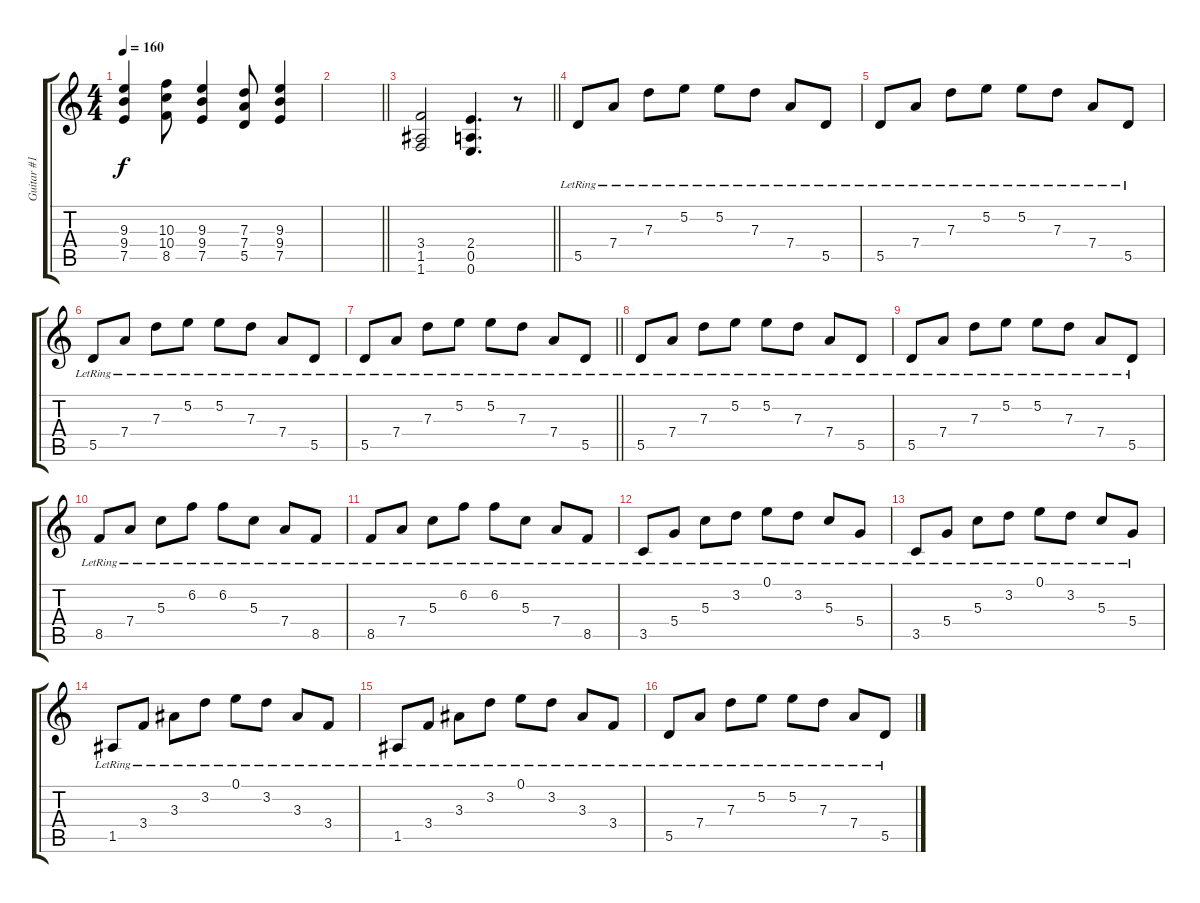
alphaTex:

\track ("Guitar #1" "Guitar #1") {instrument distortionguitar}
\staff {score tabs}
\tuning (E4 B3 G3 D3 A2 E2) {hide}
\ts (4 4)
\tempo 160
\clef g2
\ks c
(9.3 9.4 7.5).4{dy f} (10.3 10.4 8.5).8 (9.3 9.4 7.5).4 (7.3 7.4 5.5).8 (9.3 9.4 7.5).4 |
\barLineRight lightlight
|
\section ("" "")
\barLineRight lightlight
(3.4 1.5 1.6).2 (2.4 0.5 0.6).4{d} r.8 |
\section ("" "")
5.5{lr}.8{instrument electricguitarclean} 7.4{lr}.8 7.3{lr}.8 5.2{lr}.8 5.2{lr}.8 7.3{lr}.8 7.4{lr}.8 5.5{lr}.8 |
5.5{lr}.8 7.4{lr}.8 7.3{lr}.8 5.2{lr}.8 5.2{lr}.8 7.3{lr}.8 7.4{lr}.8 5.5{lr}.8 |
5.5{lr}.8 7.4{lr}.8 7.3{lr}.8 5.2{lr}.8 5.2{lr}.8 7.3{lr}.8 7.4{lr}.8 5.5{lr}.8 |
\barLineRight lightlight
5.5{lr}.8 7.4{lr}.8 7.3{lr}.8 5.2{lr}.8 5.2{lr}.8 7.3{lr}.8 7.4{lr}.8 5.5{lr}.8 |
\section ("" "")
5.5{lr}.8 7.4{lr}.8 7.3{lr}.8 5.2{lr}.8 5.2{lr}.8 7.3{lr}.8 7.4{lr}.8 5.5{lr}.8 |
5.5{lr}.8 7.4{lr}.8 7.3{lr}.8 5.2{lr}.8 5.2{lr}.8 7.3{lr}.8 7.4{lr}.8 5.5{lr}.8 |
8.5{lr}.8 7.4{lr}.8 5.3{lr}.8 6.2{lr}.8 6.2{lr}.8 5.3{lr}.8 7.4{lr}.8 8.5{lr}.8 |
8.5{lr}.8 7.4{lr}.8 5.3{lr}.8 6.2{lr}.8 6.2{lr}.8 5.3{lr}.8 7.4{lr}.8 8.5{lr}.8 |
3.5{lr}.8 5.4{lr}.8 5.3{lr}.8 3.2{lr}.8 0.1{lr}.8 3.2{lr}.8 5.3{lr}.8 5.4{lr}.8 |
3.5{lr}.8 5.4{lr}.8 5.3{lr}.8 3.2{lr}.8 0.1{lr}.8 3.2{lr}.8 5.3{lr}.8 5.4{lr}.8 |
1.5{lr}.8 3.4{lr}.8 3.3{lr}.8 3.2{lr}.8 0.1{lr}.8 3.2{lr}.8 3.3{lr}.8 3.4{lr}.8 |
1.5{lr}.8 3.4{lr}.8 3.3{lr}.8 3.2{lr}.8 0.1{lr}.8 3.2{lr}.8 3.3{lr}.8 3.4{lr}.8 |
5.5{lr}.8 7.4{lr}.8 7.3{lr}.8 5.2{lr}.8 5.2{lr}.8 7.3{lr}.8 7.4{lr}.8 5.5{lr}.8
